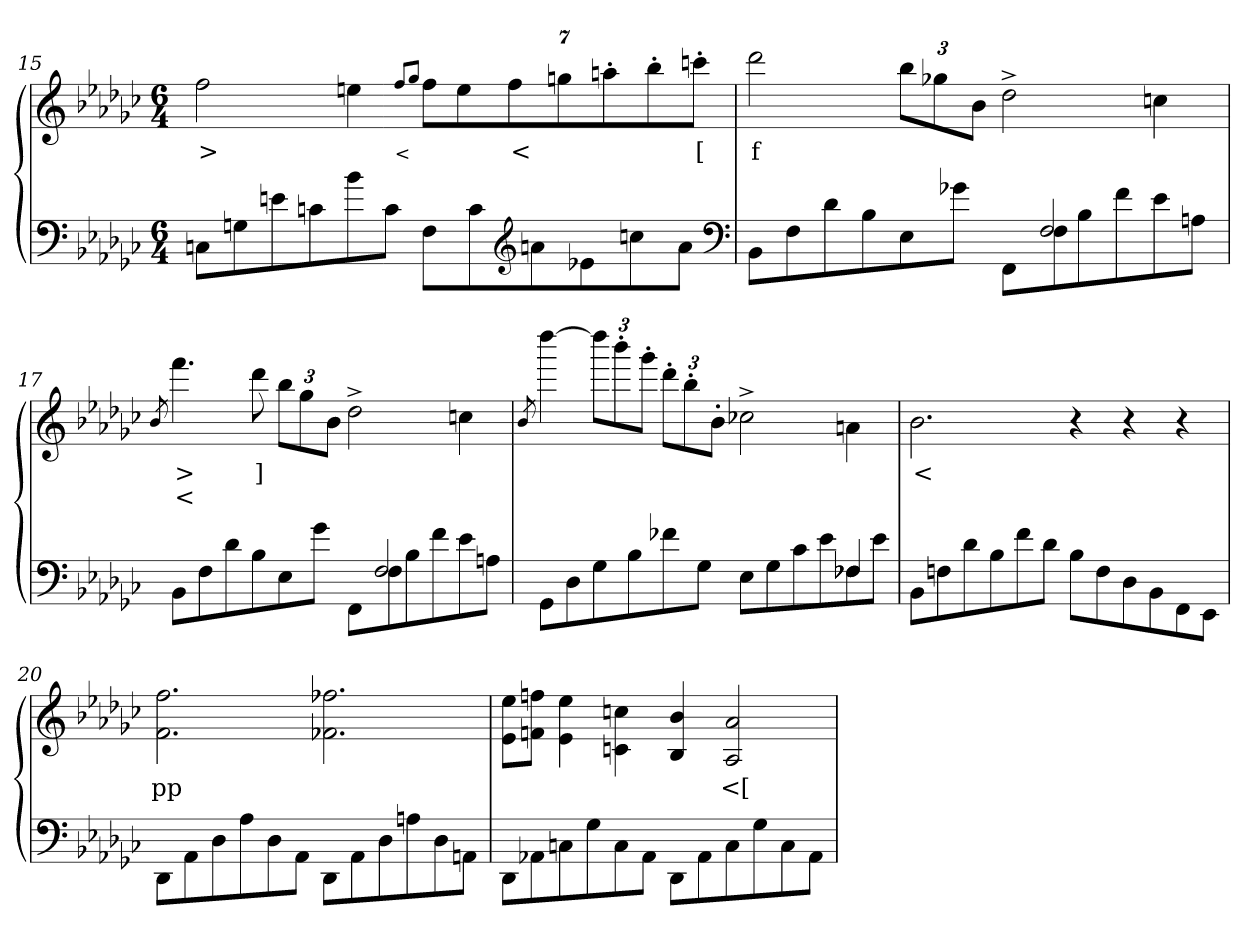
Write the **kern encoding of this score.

**kern	**kern	**text	**text
*part2	*part1	*part1	*part1
*staff2	*staff1	*staff1	*staff1
*clefF4	*clefG2	*	*
*k[b-e-a-d-g-c-]	*k[b-e-a-d-g-c-]	*	*
*M6/4	*M6/4	*	*
=15	=15	=15	=15
8CnL	2ff	>	.
8Gn	.	.	.
8en	.	.	.
8c	.	.	.
8b-	4een	.	.
8cJ	.	.	.
.	8qff/L	<	.
.	8qgg-/J	.	.
8FL	28%3ffL	.	.
.	28%3ee	.	.
8c	.	.	.
.	28%3ff	<	.
*clefG2	*	*	*
8an	.	.	.
.	28%3ggn	.	.
8e-X	.	.	.
.	28%3aan'>	.	.
8cc	.	.	.
.	28%3bb-'>	.	.
8aJ	.	.	.
.	28%3cccn'>J	[	.
*clefF4	*	*	*
=16	=16	=16	=16
*^	*	*	*
2..ryy	8BB-L	2ddd-	f	.
.	8F	.	.	.
.	8d-	.	.	.
.	8B-	.	.	.
.	8E-	12bb-L	.	.
.	.	12gg-X	.	.
.	8g-XJ	.	.	.
.	.	12b-J	.	.
.	8FFL	2dd-^>	.	.
2F	8F	.	.	.
.	8B-	.	.	.
.	8f	.	.	.
.	8e-	4ccn	.	.
8ryy	8AnJ	.	.	.
=17	=17	=17	=17	=17
.	.	8qb-/	.	.
2..ryy	8BB-L	4.fff	>	<
.	8F	.	.	.
.	8d-	.	.	.
.	8B-	8ddd-	]	.
.	8E-	12bb-L	.	.
.	.	12gg-	.	.
.	8g-J	.	.	.
.	.	12b-J	.	.
.	8FFL	2dd-^>	.	.
2F	8F	.	.	.
.	8B-	.	.	.
.	8f	.	.	.
.	8e-	4ccn	.	.
8ryy	8AnJ	.	.	.
=18	=18	=18	=18	=18
.	.	8qb-/	.	.
8GG-\L	4ryy	[4dddd-	.	.
8D-	.	.	.	.
*v	*v	*	*	*
8G-	12dddd-L]	.	.
.	12bbb-'>	.	.
8B-	.	.	.
.	12ggg-'>J	.	.
8f-X	12ddd-'>L	.	.
.	12bb-'>	.	.
8G-J	.	.	.
.	12b-'>J	.	.
8E-\L	2cc-X^>	.	.
8G-	.	.	.
8c-	.	.	.
8e-	.	.	.
*^	*	*	*
8F-	4F-/	4an\	.	.
8e-J	.	.	.	.
*v	*v	*	*	*
=19	=19	=19	=19
8BB-L	2.b-	<	.
8Fn	.	.	.
8d-	.	.	.
8B-	.	.	.
8f	.	.	.
8d-J	.	.	.
8B-\L	4r	.	.
8F	.	.	.
8D-	4r	.	.
8BB-	.	.	.
8FF	4r	.	.
8EE-J	.	.	.
=20	=20	=20	=20
8DD-\L	2.ff 2.f	pp	.
8AA-	.	.	.
8D-	.	.	.
8A-	.	.	.
8D-	.	.	.
8AA-J	.	.	.
8DD-\L	2.ff-X 2.f-X	.	.
8AA-	.	.	.
8D-	.	.	.
8An	.	.	.
8D-	.	.	.
8AAJ	.	.	.
=21	=21	=21	=21
8DD-\L	8ee- 8e-L	.	.
8AA-X	8ffn 8fnJ	.	.
8Cn	4ee-\ 4e-\	.	.
8G-	.	.	.
8C	4ccn\ 4cn	.	.
8AA-J	.	.	.
8DD-\L	4b- 4B-	.	.
8AA-	.	.	.
8C	2a- 2A-	<[	.
8G-	.	.	.
8C	.	.	.
8AA-J	.	.	.
=	=	=	=
*-	*-	*-	*-
